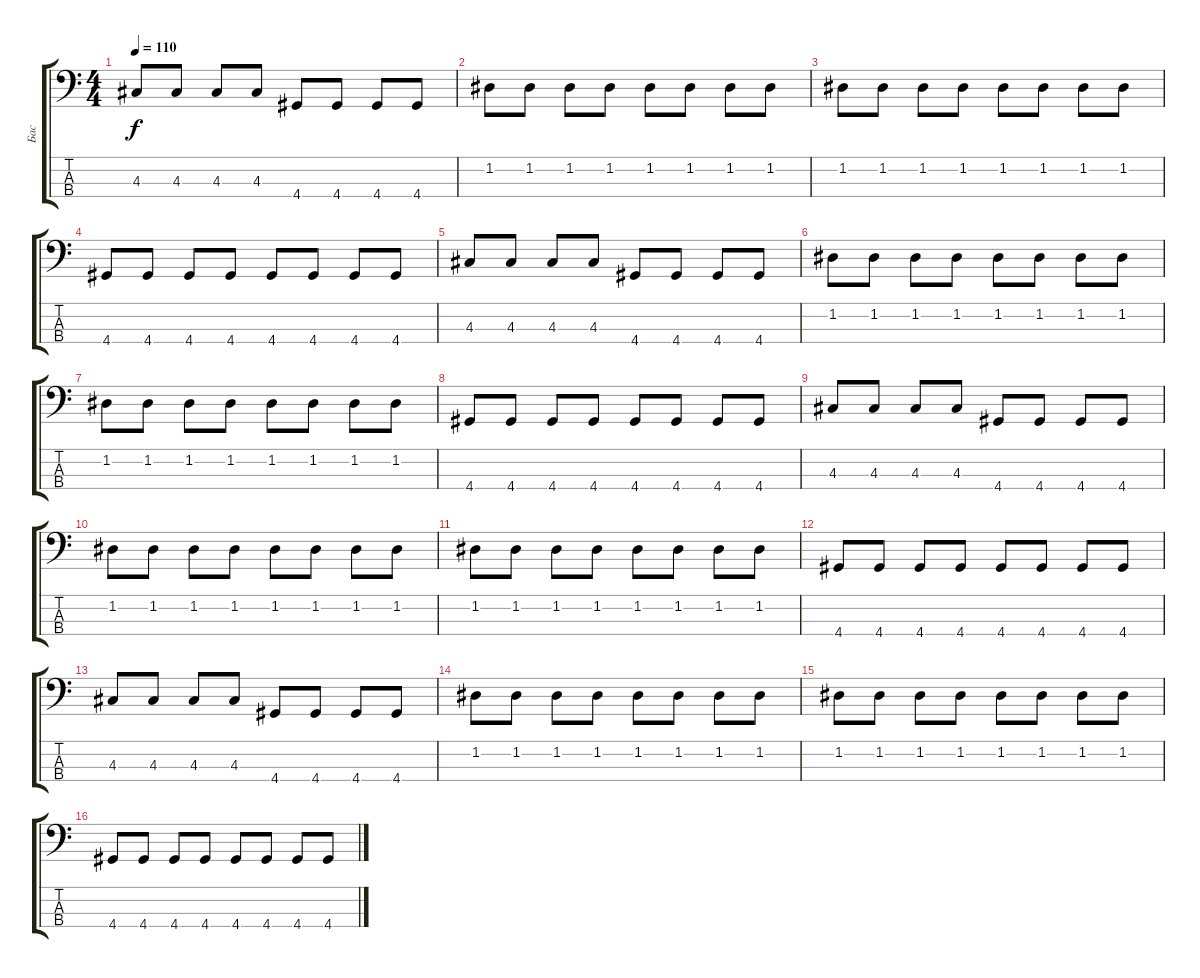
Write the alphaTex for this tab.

\track ("Бас" "Бас") {instrument electricbassfinger}
\staff {score tabs}
\tuning (G2 D2 A1 E1) {hide}
\ts (4 4)
\tempo 110
\clef f4
\ks c
4.3.8{dy f} 4.3.8 4.3.8 4.3.8 4.4.8 4.4.8 4.4.8 4.4.8 |
1.2.8 1.2.8 1.2.8 1.2.8 1.2.8 1.2.8 1.2.8 1.2.8 |
1.2.8 1.2.8 1.2.8 1.2.8 1.2.8 1.2.8 1.2.8 1.2.8 |
4.4.8 4.4.8 4.4.8 4.4.8 4.4.8 4.4.8 4.4.8 4.4.8 |
4.3.8 4.3.8 4.3.8 4.3.8 4.4.8 4.4.8 4.4.8 4.4.8 |
1.2.8 1.2.8 1.2.8 1.2.8 1.2.8 1.2.8 1.2.8 1.2.8 |
1.2.8 1.2.8 1.2.8 1.2.8 1.2.8 1.2.8 1.2.8 1.2.8 |
4.4.8 4.4.8 4.4.8 4.4.8 4.4.8 4.4.8 4.4.8 4.4.8 |
4.3.8 4.3.8 4.3.8 4.3.8 4.4.8 4.4.8 4.4.8 4.4.8 |
1.2.8 1.2.8 1.2.8 1.2.8 1.2.8 1.2.8 1.2.8 1.2.8 |
1.2.8 1.2.8 1.2.8 1.2.8 1.2.8 1.2.8 1.2.8 1.2.8 |
4.4.8 4.4.8 4.4.8 4.4.8 4.4.8 4.4.8 4.4.8 4.4.8 |
4.3.8 4.3.8 4.3.8 4.3.8 4.4.8 4.4.8 4.4.8 4.4.8 |
1.2.8 1.2.8 1.2.8 1.2.8 1.2.8 1.2.8 1.2.8 1.2.8 |
1.2.8 1.2.8 1.2.8 1.2.8 1.2.8 1.2.8 1.2.8 1.2.8 |
4.4.8 4.4.8 4.4.8 4.4.8 4.4.8 4.4.8 4.4.8 4.4.8
